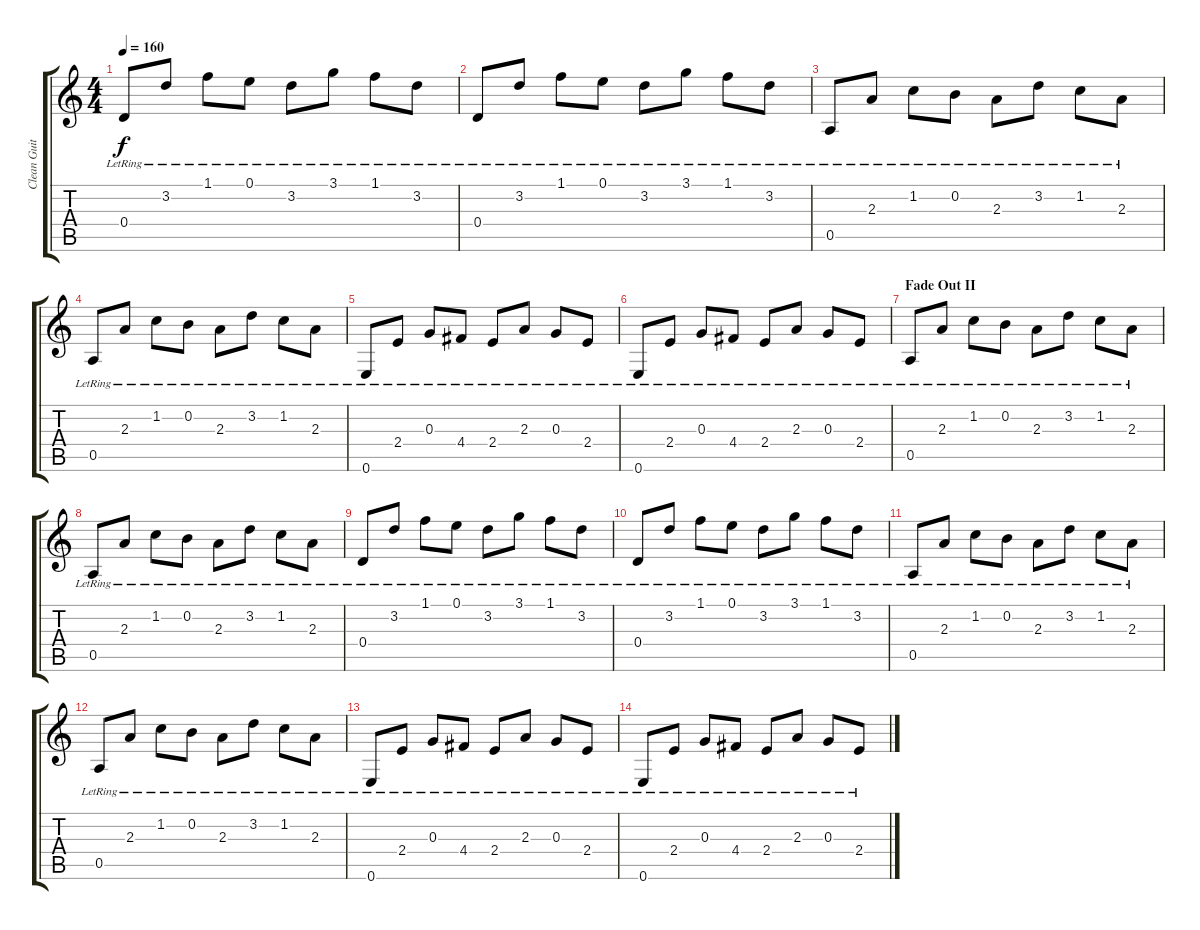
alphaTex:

\track ("Clean Guitar I" "Clean Guit") {instrument acousticguitarnylon}
\staff {score tabs}
\tuning (E4 B3 G3 D3 A2 E2) {hide}
\ts (4 4)
\tempo 160
\clef g2
\ks c
0.4{lr}.8{dy f} 3.2{lr}.8 1.1{lr}.8 0.1{lr}.8 3.2{lr}.8 3.1{lr}.8 1.1{lr}.8 3.2{lr}.8 |
0.4{lr}.8 3.2{lr}.8 1.1{lr}.8 0.1{lr}.8 3.2{lr}.8 3.1{lr}.8 1.1{lr}.8 3.2{lr}.8 |
0.5{lr}.8 2.3{lr}.8 1.2{lr}.8 0.2{lr}.8 2.3{lr}.8 3.2{lr}.8 1.2{lr}.8 2.3{lr}.8 |
0.5{lr}.8 2.3{lr}.8 1.2{lr}.8 0.2{lr}.8 2.3{lr}.8 3.2{lr}.8 1.2{lr}.8 2.3{lr}.8 |
0.6{lr}.8 2.4{lr}.8 0.3{lr}.8 4.4{lr}.8 2.4{lr}.8 2.3{lr}.8 0.3{lr}.8 2.4{lr}.8 |
0.6{lr}.8 2.4{lr}.8 0.3{lr}.8 4.4{lr}.8 2.4{lr}.8 2.3{lr}.8 0.3{lr}.8 2.4{lr}.8 |
\section ("" "Fade Out II")
0.5{lr}.8{volume 11} 2.3{lr}.8 1.2{lr}.8 0.2{lr}.8 2.3{lr}.8 3.2{lr}.8 1.2{lr}.8 2.3{lr}.8 |
0.5{lr}.8 2.3{lr}.8 1.2{lr}.8 0.2{lr}.8 2.3{lr}.8 3.2{lr}.8 1.2{lr}.8 2.3{lr}.8 |
0.4{lr}.8{volume 7} 3.2{lr}.8 1.1{lr}.8 0.1{lr}.8 3.2{lr}.8 3.1{lr}.8 1.1{lr}.8 3.2{lr}.8 |
0.4{lr}.8 3.2{lr}.8 1.1{lr}.8 0.1{lr}.8 3.2{lr}.8 3.1{lr}.8 1.1{lr}.8 3.2{lr}.8 |
0.5{lr}.8{volume 4} 2.3{lr}.8 1.2{lr}.8 0.2{lr}.8 2.3{lr}.8 3.2{lr}.8 1.2{lr}.8 2.3{lr}.8 |
0.5{lr}.8 2.3{lr}.8 1.2{lr}.8 0.2{lr}.8 2.3{lr}.8 3.2{lr}.8 1.2{lr}.8 2.3{lr}.8 |
0.6{lr}.8{volume 0} 2.4{lr}.8 0.3{lr}.8 4.4{lr}.8 2.4{lr}.8 2.3{lr}.8 0.3{lr}.8 2.4{lr}.8 |
0.6{lr}.8 2.4{lr}.8 0.3{lr}.8 4.4{lr}.8 2.4{lr}.8 2.3{lr}.8 0.3{lr}.8 2.4{lr}.8
